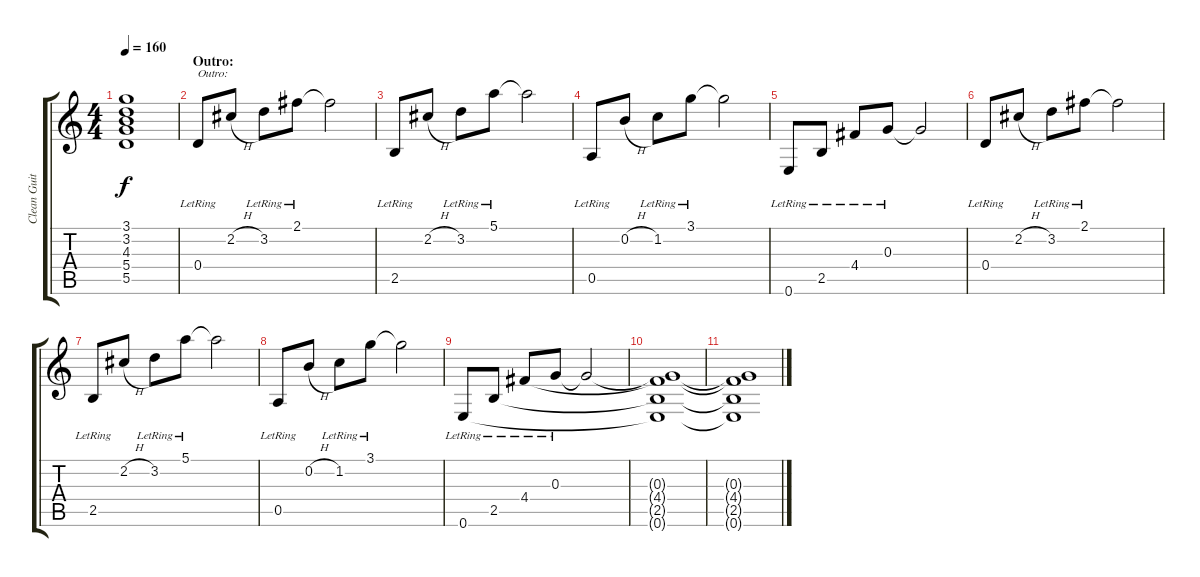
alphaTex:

\track ("Clean Guitar" "Clean Guit") {instrument acousticguitarsteel}
\staff {score tabs}
\tuning (E4 B3 G3 D3 A2 E2) {hide}
\ts (4 4)
\tempo 160
\clef g2
\ks c
(3.1{t} 3.2{t} 4.3{t} 5.4{t} 5.5{t}).1{dy f} |
\section ("" "Outro:")
0.4{lr}.8{txt "Outro:"} 2.2{h}.8 3.2{lr}.8 2.1{lr}.8 2.1{t}.2 |
2.5{lr}.8 2.2{h}.8 3.2{lr}.8 5.1{lr}.8 5.1{t}.2 |
0.5{lr}.8 0.2{h}.8 1.2{lr}.8 3.1{lr}.8 3.1{t}.2 |
0.6{lr}.8 2.5{lr}.8 4.4{lr}.8 0.3{lr}.8 0.3{t}.2 |
0.4{lr}.8 2.2{h}.8 3.2{lr}.8 2.1{lr}.8 2.1{t}.2 |
2.5{lr}.8 2.2{h}.8 3.2{lr}.8 5.1{lr}.8 5.1{t}.2 |
0.5{lr}.8 0.2{h}.8 1.2{lr}.8 3.1{lr}.8 3.1{t}.2 |
0.6{lr}.8 2.5{lr}.8 4.4{lr}.8 0.3{lr}.8 0.3{t}.2 |
(0.3{t} 4.4{t} 2.5{t} 0.6{t}).1 |
(0.3{t} 4.4{t} 2.5{t} 0.6{t}).1
